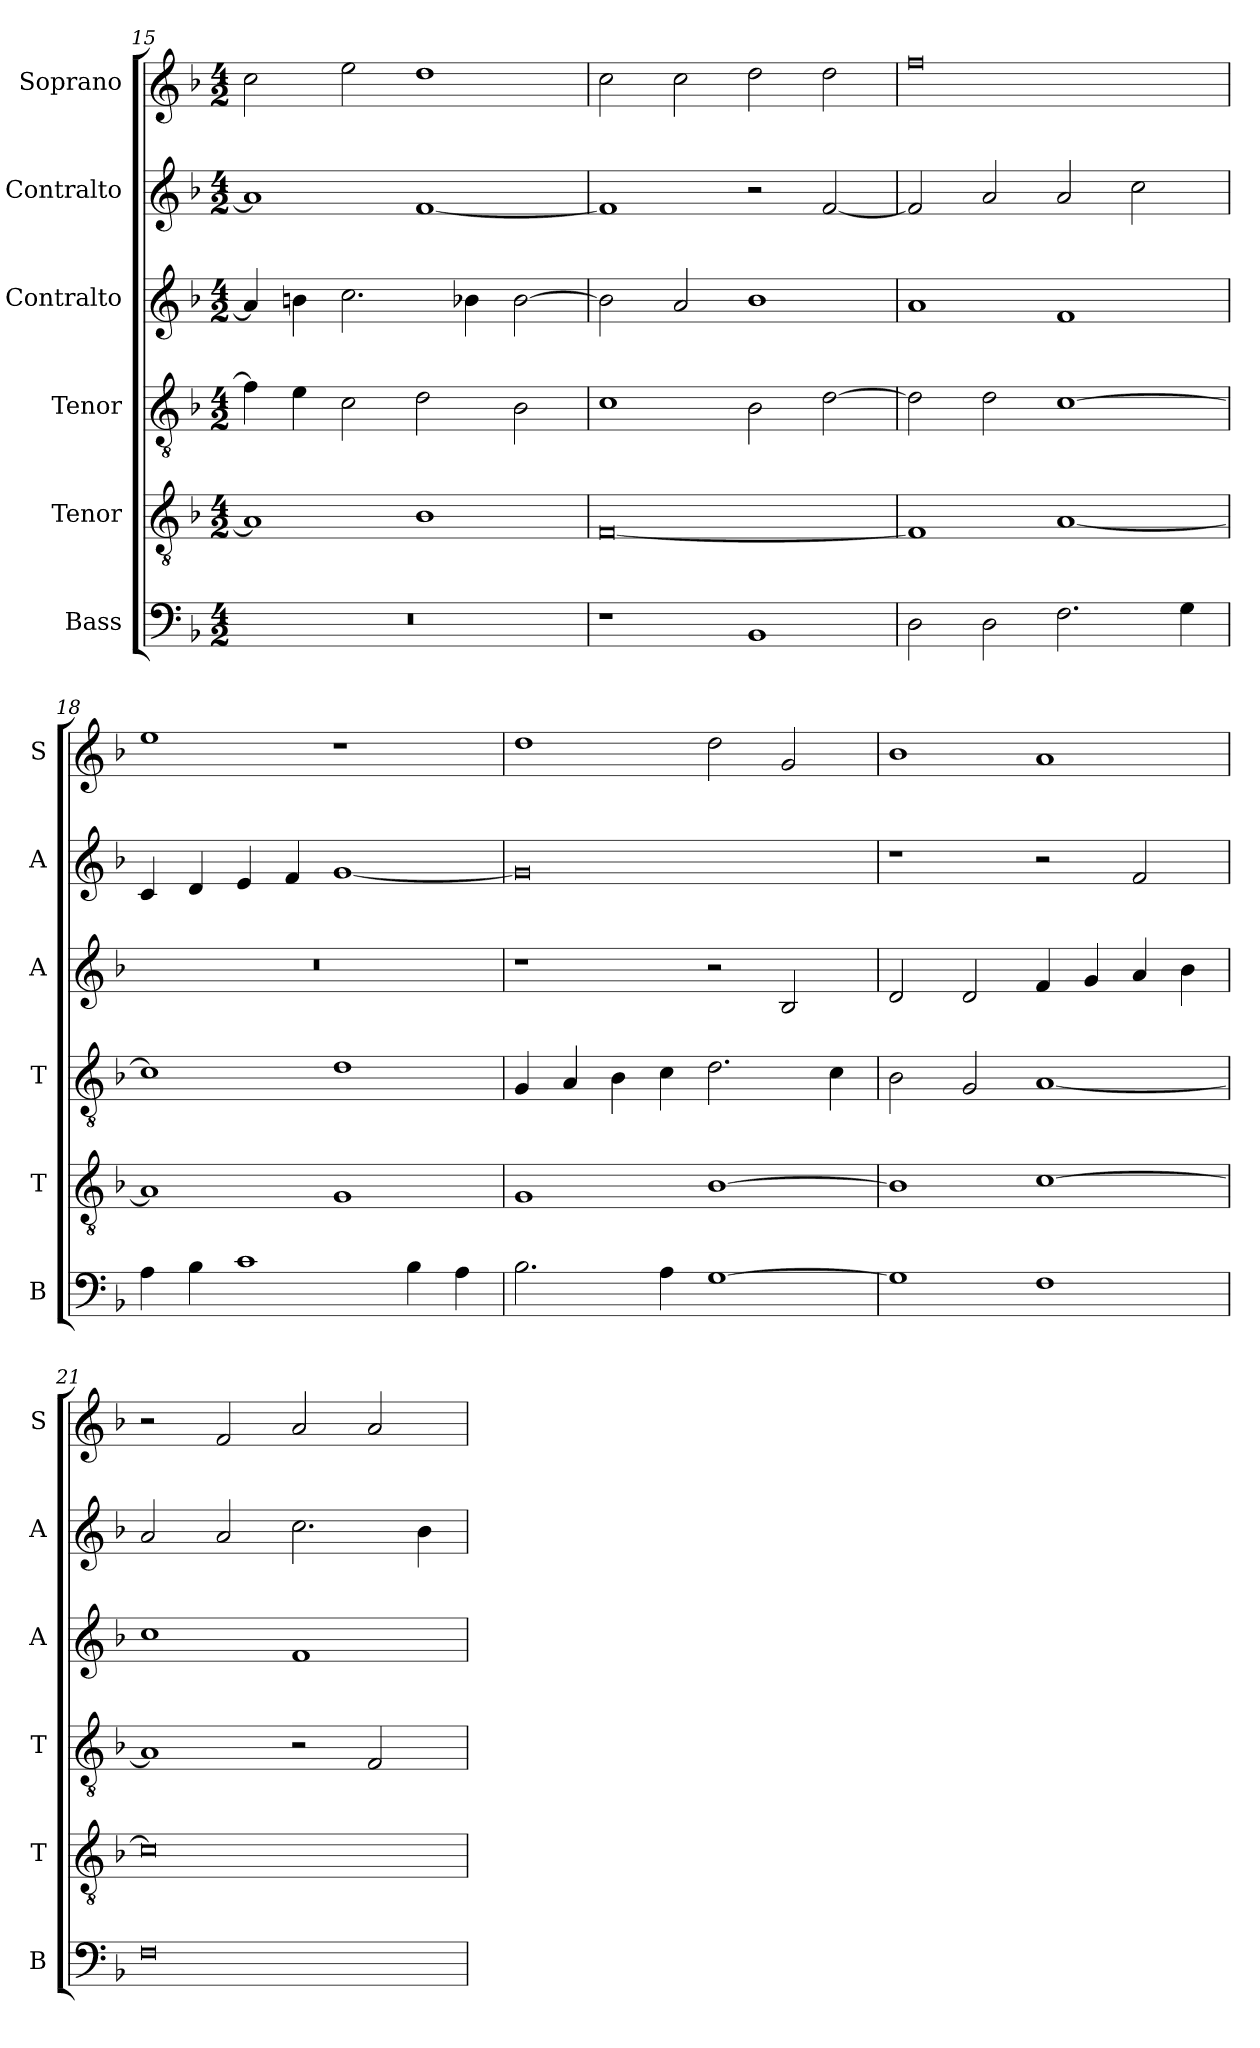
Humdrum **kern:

**kern	**kern	**kern	**kern	**kern	**kern
*part6	*part5	*part4	*part3	*part2	*part1
*staff6	*staff5	*staff4	*staff3	*staff2	*staff1
*I"Bass	*I"Tenor	*I"Tenor	*I"Contralto	*I"Contralto	*I"Soprano
*I'B	*I'T	*I'T	*I'A	*I'A	*I'S
*clefF4	*clefGv2	*clefGv2	*clefG2	*clefG2	*clefG2
*k[b-]	*k[b-]	*k[b-]	*k[b-]	*k[b-]	*k[b-]
*F:ion	*F:ion	*F:ion	*F:ion	*F:ion	*F:ion
*M4/2	*M4/2	*M4/2	*M4/2	*M4/2	*M4/2
=15	=15	=15	=15	=15	=15
0r	1A]	4f]	4a]	1a]	2cc
.	.	4e	4bn	.	.
.	.	2c	2.cc	.	2ee
.	1B-	2d	.	[1f	1dd
.	.	.	4b-X	.	.
.	.	2B-	[2b-	.	.
=16	=16	=16	=16	=16	=16
1r	[0F	1c	2b-]	1f]	2cc
.	.	.	2a	.	2cc
1BB-	.	2B-	1b-	2r	2dd
.	.	[2d	.	[2f	2dd
=17	=17	=17	=17	=17	=17
2D	1F]	2d]	1a	2f]	0ff
2D	.	2d	.	2a	.
2.F	[1A	[1c	1f	2a	.
.	.	.	.	2cc	.
4G	.	.	.	.	.
=18	=18	=18	=18	=18	=18
4A	1A]	1c]	0r	4c	1ee
4B-	.	.	.	4d	.
1c	.	.	.	4e	.
.	.	.	.	4f	.
.	1G	1d	.	[1g	1r
4B-	.	.	.	.	.
4A	.	.	.	.	.
=19	=19	=19	=19	=19	=19
2.B-	1G	4G	1r	0g]	1dd
.	.	4A	.	.	.
.	.	4B-	.	.	.
4A	.	4c	.	.	.
[1G	[1B-	2.d	2r	.	2dd
.	.	.	2B-	.	2g
.	.	4c	.	.	.
=20	=20	=20	=20	=20	=20
1G]	1B-]	2B-	2d	1r	1b-
.	.	2G	2d	.	.
1F	[1c	[1A	4f	2r	1a
.	.	.	4g	.	.
.	.	.	4a	2f	.
.	.	.	4b-	.	.
=21	=21	=21	=21	=21	=21
0F	0c]	1A]	1cc	2a	2r
.	.	.	.	2a	2f
.	.	2r	1f	2.cc	2a
.	.	2F	.	.	2a
.	.	.	.	4b-	.
=	=	=	=	=	=
*-	*-	*-	*-	*-	*-
